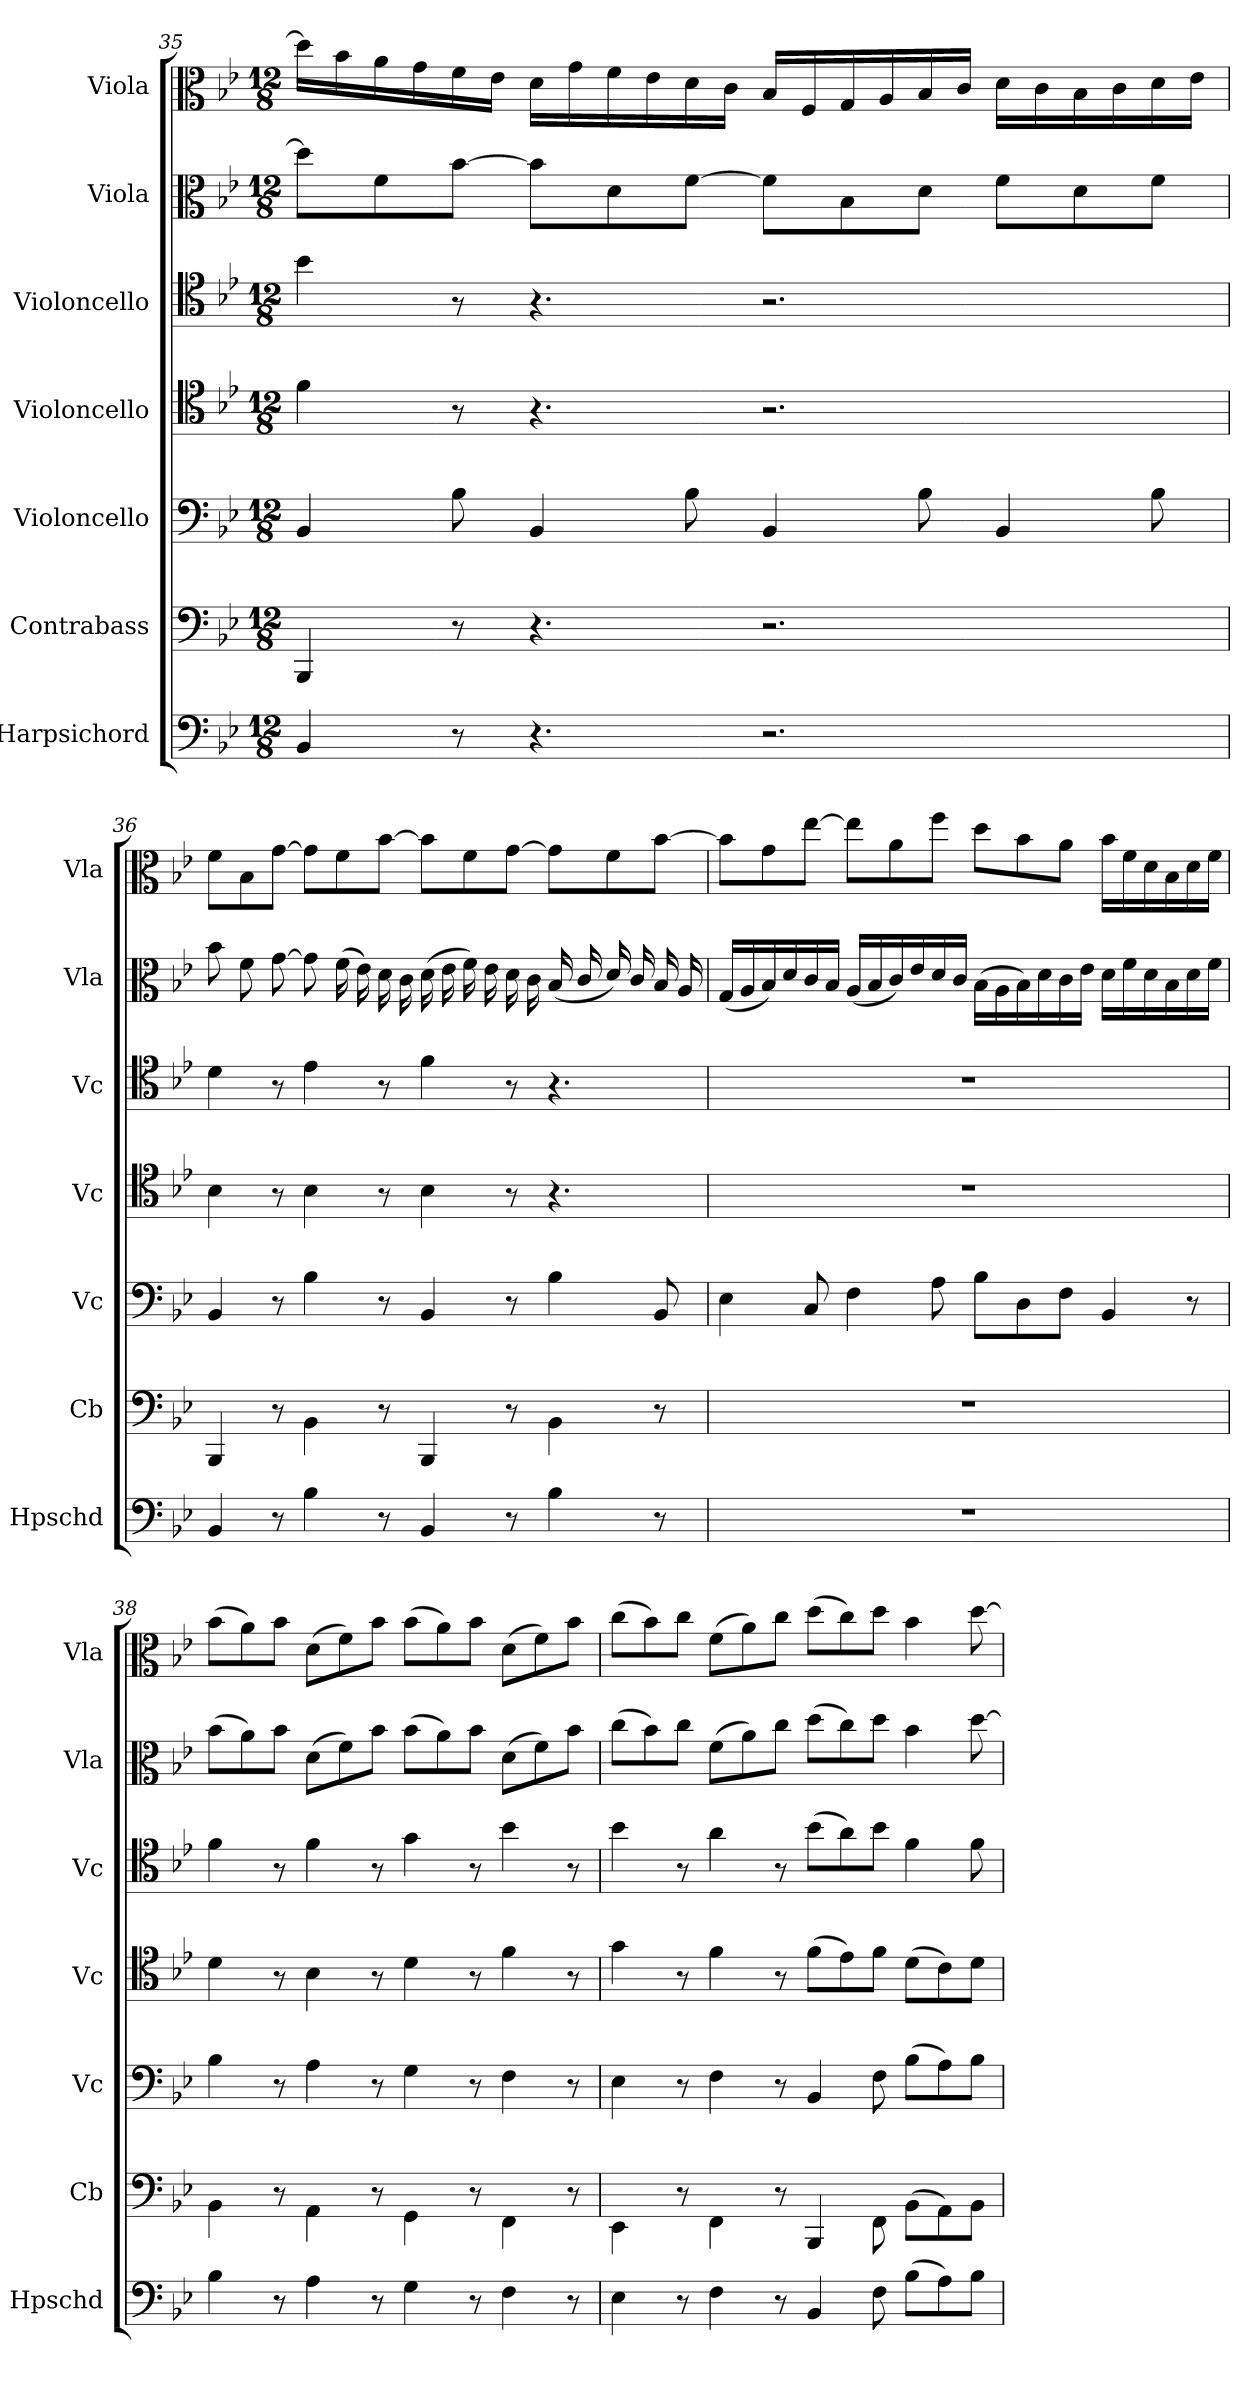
**kern	**kern	**kern	**kern	**kern	**kern	**kern
*part7	*part6	*part5	*part4	*part3	*part2	*part1
*staff7	*staff6	*staff5	*staff4	*staff3	*staff2	*staff1
*I"Harpsichord	*I"Contrabass	*I"Violoncello	*I"Violoncello	*I"Violoncello	*I"Viola	*I"Viola
*I'Hpschd	*I'Cb	*I'Vc	*I'Vc	*I'Vc	*I'Vla	*I'Vla
*clefF4	*clefF4	*clefF4	*clefC4	*clefC4	*clefC3	*clefC3
*	*ITrd7c12	*	*	*	*	*
*k[b-e-]	*k[b-e-]	*k[b-e-]	*k[b-e-]	*k[b-e-]	*k[b-e-]	*k[b-e-]
*B-:	*B-:	*B-:	*B-:	*B-:	*B-:	*B-:
*M12/8	*M12/8	*M12/8	*M12/8	*M12/8	*M12/8	*M12/8
=35	=35	=35	=35	=35	=35	=35
4BB-/	4BBBB-/	4BB-/	4f\	4b-\	8dd\L]	16dd\LL]
.	.	.	.	.	.	16b-\
.	.	.	.	.	8f\	16a\
.	.	.	.	.	.	16g\
8r	8r	8B-\	8r	8r	[8b-\J	16f\
.	.	.	.	.	.	16e-\JJ
4.r	4.r	4BB-/	4.r	4.r	8b-\L]	16d\LL
.	.	.	.	.	.	16g\
.	.	.	.	.	8d\	16f\
.	.	.	.	.	.	16e-\
.	.	8B-\	.	.	[8f\J	16d\
.	.	.	.	.	.	16c\JJ
2.r	2.r	4BB-/	2.r	2.r	8f\L]	16B-/LL
.	.	.	.	.	.	16F/
.	.	.	.	.	8B-\	16G/
.	.	.	.	.	.	16A/
.	.	8B-\	.	.	8d\J	16B-/
.	.	.	.	.	.	16c/JJ
.	.	4BB-/	.	.	8f\L	16d\LL
.	.	.	.	.	.	16c\
.	.	.	.	.	8d\	16B-\
.	.	.	.	.	.	16c\
.	.	8B-\	.	.	8f\J	16d\
.	.	.	.	.	.	16e-\JJ
=36	=36	=36	=36	=36	=36	=36
4BB-/	4BBBB-/	4BB-/	4B-\	4d\	8b-\	8f\L
.	.	.	.	.	8f\	8B-\
8r	8r	8r	8r	8r	[8g\	[8g\J
4B-\	4BBB-\	4B-\	4B-\	4e-\	8g\]	8g\L]
.	.	.	.	.	(16f\	8f\
.	.	.	.	.	16e-\)	.
8r	8r	8r	8r	8r	16d\	[8b-\J
.	.	.	.	.	16c\	.
4BB-/	4BBBB-/	4BB-/	4B-\	4f\	(16d\	8b-\L]
.	.	.	.	.	16e-\	.
.	.	.	.	.	16f\)	8f\
.	.	.	.	.	16e-\	.
8r	8r	8r	8r	8r	16d\	[8g\J
.	.	.	.	.	16c\	.
4B-\	4BBB-\	4B-\	4.r	4.r	(16B-/	8g\L]
.	.	.	.	.	16c/	.
.	.	.	.	.	16d/)	8f\
.	.	.	.	.	16c/	.
8r	8r	8BB-/	.	.	16B-/	[8b-\J
.	.	.	.	.	16A/	.
=37	=37	=37	=37	=37	=37	=37
1.r	1.r	4E-\	1.r	1.r	(16G/LL	8b-\L]
.	.	.	.	.	16A/	.
.	.	.	.	.	16B-/)	8g\
.	.	.	.	.	16d/	.
.	.	8C/	.	.	16c/	[8ee-\J
.	.	.	.	.	16B-/JJ	.
.	.	4F\	.	.	(16A/LL	8ee-\L]
.	.	.	.	.	16B-/	.
.	.	.	.	.	16c/)	8a\
.	.	.	.	.	16e-/	.
.	.	8A\	.	.	16d/	8ff\J
.	.	.	.	.	16c/JJ	.
.	.	8B-\L	.	.	(16B-\LL	8dd\L
.	.	.	.	.	16A\	.
.	.	8D\	.	.	16B-\)	8b-\
.	.	.	.	.	16d\	.
.	.	8F\J	.	.	16c\	8a\J
.	.	.	.	.	16e-\JJ	.
.	.	4BB-/	.	.	16d\LL	16b-\LL
.	.	.	.	.	16f\	16f\
.	.	.	.	.	16d\	16d\
.	.	.	.	.	16B-\	16B-\
.	.	8r	.	.	16d\	16d\
.	.	.	.	.	16f\JJ	16f\JJ
=38	=38	=38	=38	=38	=38	=38
4B-\	4BBB-\	4B-\	4d\	4f\	(8b-\L	(8b-\L
.	.	.	.	.	8a\)	8a\)
8r	8r	8r	8r	8r	8b-\J	8b-\J
4A\	4AAA\	4A\	4B-\	4f\	(8d\L	(8d\L
.	.	.	.	.	8f\)	8f\)
8r	8r	8r	8r	8r	8b-\J	8b-\J
4G\	4GGG\	4G\	4d\	4g\	(8b-\L	(8b-\L
.	.	.	.	.	8a\)	8a\)
8r	8r	8r	8r	8r	8b-\J	8b-\J
4F\	4FFF\	4F\	4f\	4b-\	(8d\L	(8d\L
.	.	.	.	.	8f\)	8f\)
8r	8r	8r	8r	8r	8b-\J	8b-\J
=39	=39	=39	=39	=39	=39	=39
4E-\	4EEE-\	4E-\	4g\	4b-\	(8cc\L	(8cc\L
.	.	.	.	.	8b-\)	8b-\)
8r	8r	8r	8r	8r	8cc\J	8cc\J
4F\	4FFF\	4F\	4f\	4a\	(8f\L	(8f\L
.	.	.	.	.	8a\)	8a\)
8r	8r	8r	8r	8r	8cc\J	8cc\J
4BB-/	4BBBB-/	4BB-/	(8f\L	(8b-\L	(8dd\L	(8dd\L
.	.	.	8e-\)	8a\)	8cc\)	8cc\)
8F\	8FFF\	8F\	8f\J	8b-\J	8dd\J	8dd\J
(8B-\L	(8BBB-\L	(8B-\L	(8d\L	4f\	4b-\	4b-\
8A\)	8AAA\)	8A\)	8c\)	.	.	.
8B-\J	8BBB-\J	8B-\J	8d\J	8f\	[8dd\	[8dd\
=	=	=	=	=	=	=
*-	*-	*-	*-	*-	*-	*-
